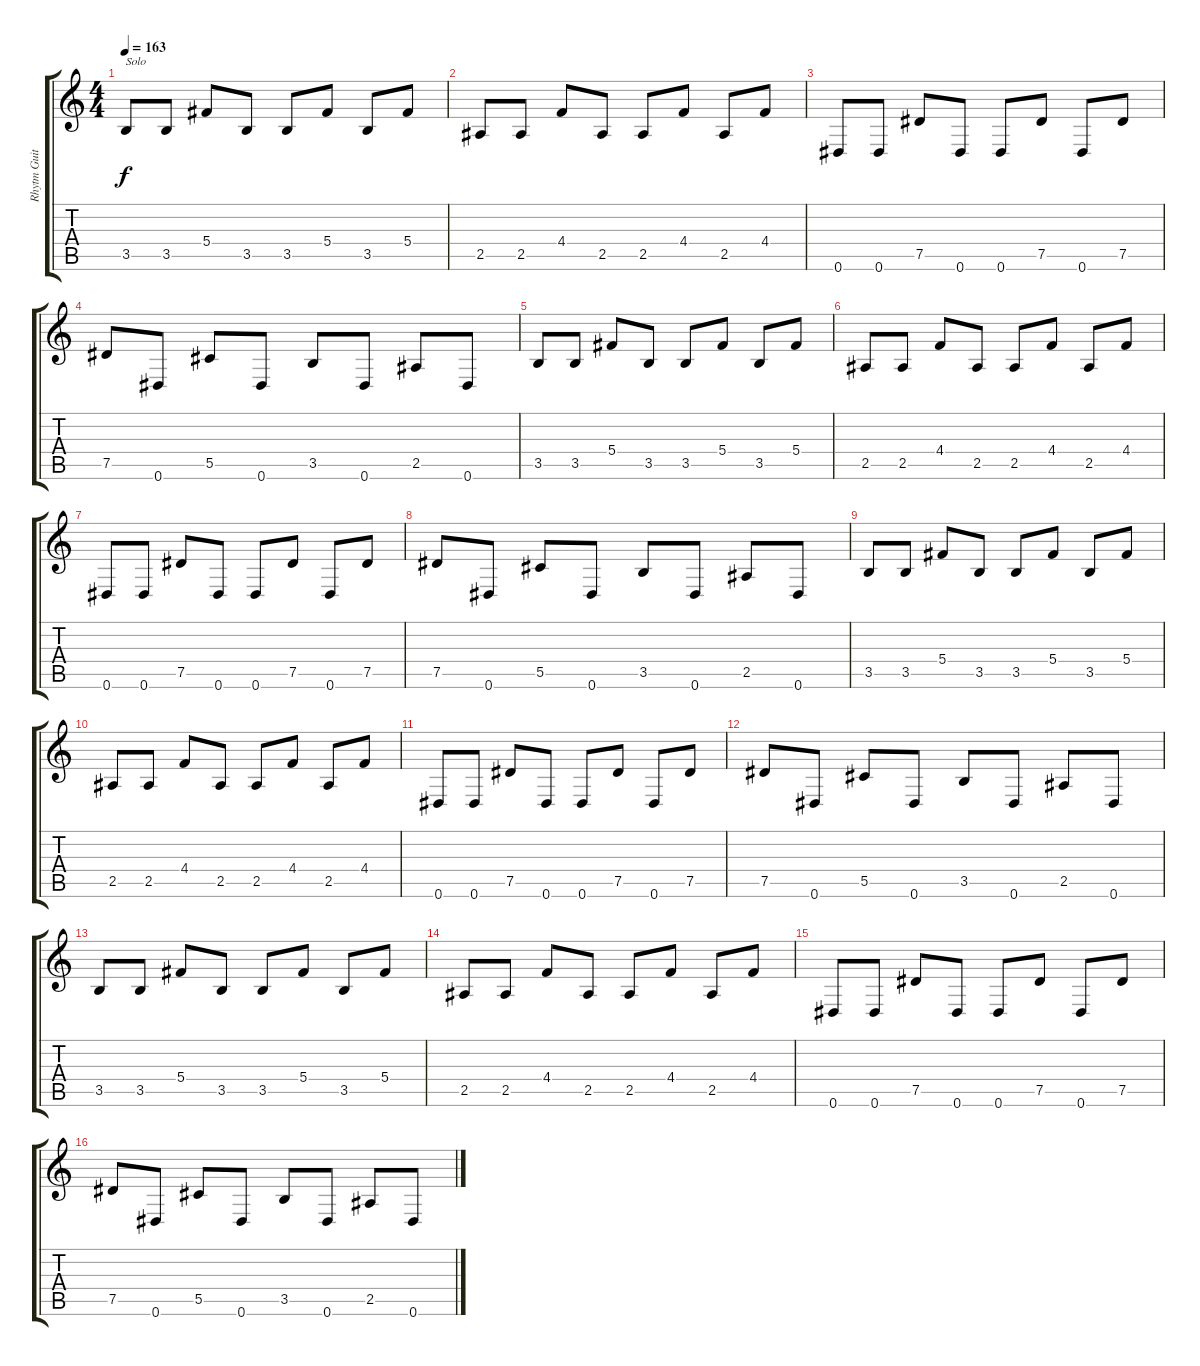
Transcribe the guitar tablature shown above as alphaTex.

\track ("Rhytm Guitar" "Rhytm Guit") {instrument distortionguitar}
\staff {score tabs}
\tuning (Eb4 Bb3 Gb3 Db3 Ab2 Eb2) {hide}
\ts (4 4)
\tempo 163
\clef g2
\ks c
3.5.8{txt "Solo" dy f volume 13 instrument electricguitarmuted} 3.5.8 5.4.8 3.5.8 3.5.8 5.4.8 3.5.8 5.4.8 |
2.5.8 2.5.8 4.4.8 2.5.8 2.5.8 4.4.8 2.5.8 4.4.8 |
0.6.8 0.6.8 7.5.8 0.6.8 0.6.8 7.5.8 0.6.8 7.5.8 |
7.5.8 0.6.8 5.5.8 0.6.8 3.5.8 0.6.8 2.5.8 0.6.8 |
3.5.8 3.5.8 5.4.8 3.5.8 3.5.8 5.4.8 3.5.8 5.4.8 |
2.5.8 2.5.8 4.4.8 2.5.8 2.5.8 4.4.8 2.5.8 4.4.8 |
0.6.8 0.6.8 7.5.8 0.6.8 0.6.8 7.5.8 0.6.8 7.5.8 |
7.5.8 0.6.8 5.5.8 0.6.8 3.5.8 0.6.8 2.5.8 0.6.8 |
3.5.8 3.5.8 5.4.8 3.5.8 3.5.8 5.4.8 3.5.8 5.4.8 |
2.5.8 2.5.8 4.4.8 2.5.8 2.5.8 4.4.8 2.5.8 4.4.8 |
0.6.8 0.6.8 7.5.8 0.6.8 0.6.8 7.5.8 0.6.8 7.5.8 |
7.5.8 0.6.8 5.5.8 0.6.8 3.5.8 0.6.8 2.5.8 0.6.8 |
3.5.8 3.5.8 5.4.8 3.5.8 3.5.8 5.4.8 3.5.8 5.4.8 |
2.5.8 2.5.8 4.4.8 2.5.8 2.5.8 4.4.8 2.5.8 4.4.8 |
0.6.8 0.6.8 7.5.8 0.6.8 0.6.8 7.5.8 0.6.8 7.5.8 |
7.5.8 0.6.8 5.5.8 0.6.8 3.5.8 0.6.8 2.5.8 0.6.8
